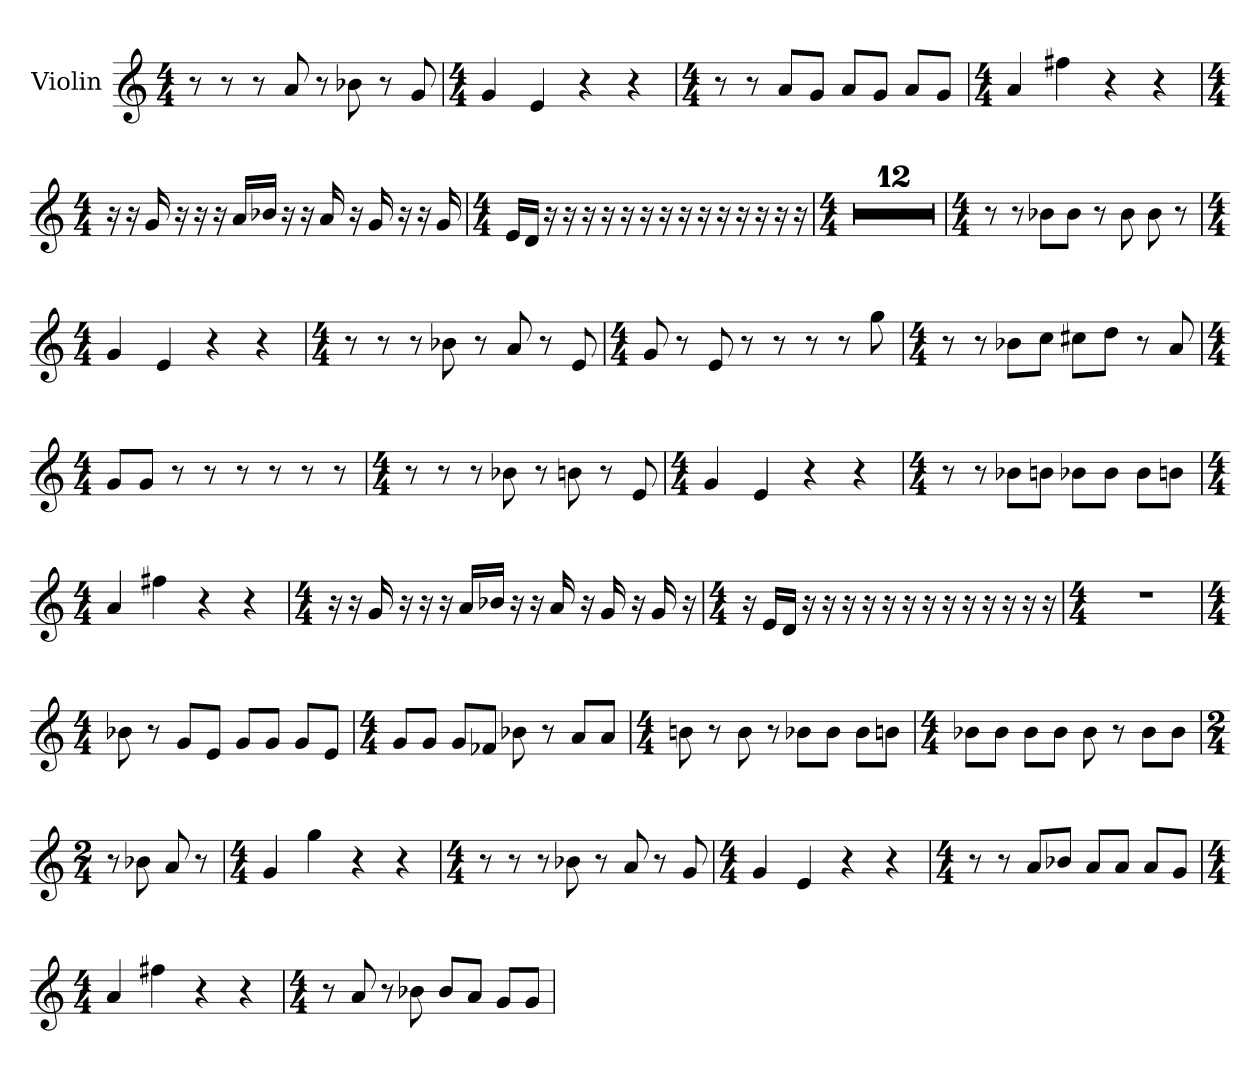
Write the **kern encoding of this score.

**kern
*part1
*staff1
*I"Violin
*I'Vln
*M4/4
=
8r
8r
8r
8a
8r
8b-X
8r
8g
=
*M4/4
4g
4e
4r
4r
=
*M4/4
8r
8r
8aL
8gJ
8aL
8gJ
8aL
8gJ
=
*M4/4
4a
4ff#X
4r
4r
=
*M4/4
16r
16r
16g
16r
16r
16r
16aLL
16b-XJJ
16r
16r
16a
16r
16g
16r
16r
16g
=
*M4/4
16eLL
16dJJ
16r
16r
16r
16r
16r
16r
16r
16r
16r
16r
16r
16r
16r
16r
=
*M4/4
1r
=
*M4/4
1r
=
*M4/4
1r
=
*M4/4
1r
=
*M4/4
1r
=
*M4/4
1r
=
*M4/4
1r
=
*M4/4
1r
=
*M4/4
1r
=
*M4/4
1r
=
*M4/4
1r
=
*M4/4
1r
=
*M4/4
8r
8r
8b-XL
8b-J
8r
8b-
8b-
8r
=
*M4/4
4g
4e
4r
4r
=
*M4/4
8r
8r
8r
8b-X
8r
8a
8r
8e
=
*M4/4
8g
8r
8e
8r
8r
8r
8r
8gg
=
*M4/4
8r
8r
8b-XL
8ccJ
8cc#XL
8ddJ
8r
8a
=
*M4/4
8gL
8gJ
8r
8r
8r
8r
8r
8r
=
*M4/4
8r
8r
8r
8b-X
8r
8bn
8r
8e
=
*M4/4
4g
4e
4r
4r
=
*M4/4
8r
8r
8b-XL
8bnJ
8b-XL
8b-J
8b-L
8bnJ
=
*M4/4
4a
4ff#X
4r
4r
=
*M4/4
16r
16r
16g
16r
16r
16r
16aLL
16b-XJJ
16r
16r
16a
16r
16g
16r
16g
16r
=
*M4/4
16r
16eLL
16dJJ
16r
16r
16r
16r
16r
16r
16r
16r
16r
16r
16r
16r
16r
=
*M4/4
1r
=
*M4/4
8b-X
8r
8gL
8eJ
8gL
8gJ
8gL
8eJ
=
*M4/4
8gL
8gJ
8gL
8f-XJ
8b-X
8r
8aL
8aJ
=
*M4/4
8bn
8r
8b
8r
8b-XL
8b-J
8b-L
8bnJ
=
*M4/4
8b-XL
8b-J
8b-L
8b-J
8b-
8r
8b-L
8b-J
=
*M2/4
8r
8b-X
8a
8r
=
*M4/4
4g
4gg
4r
4r
=
*M4/4
8r
8r
8r
8b-X
8r
8a
8r
8g
=
*M4/4
4g
4e
4r
4r
=
*M4/4
8r
8r
8aL
8b-XJ
8aL
8aJ
8aL
8gJ
=
*M4/4
4a
4ff#X
4r
4r
=
*M4/4
8r
8a
8r
8b-X
8b-L
8aJ
8gL
8gJ
=
*-
